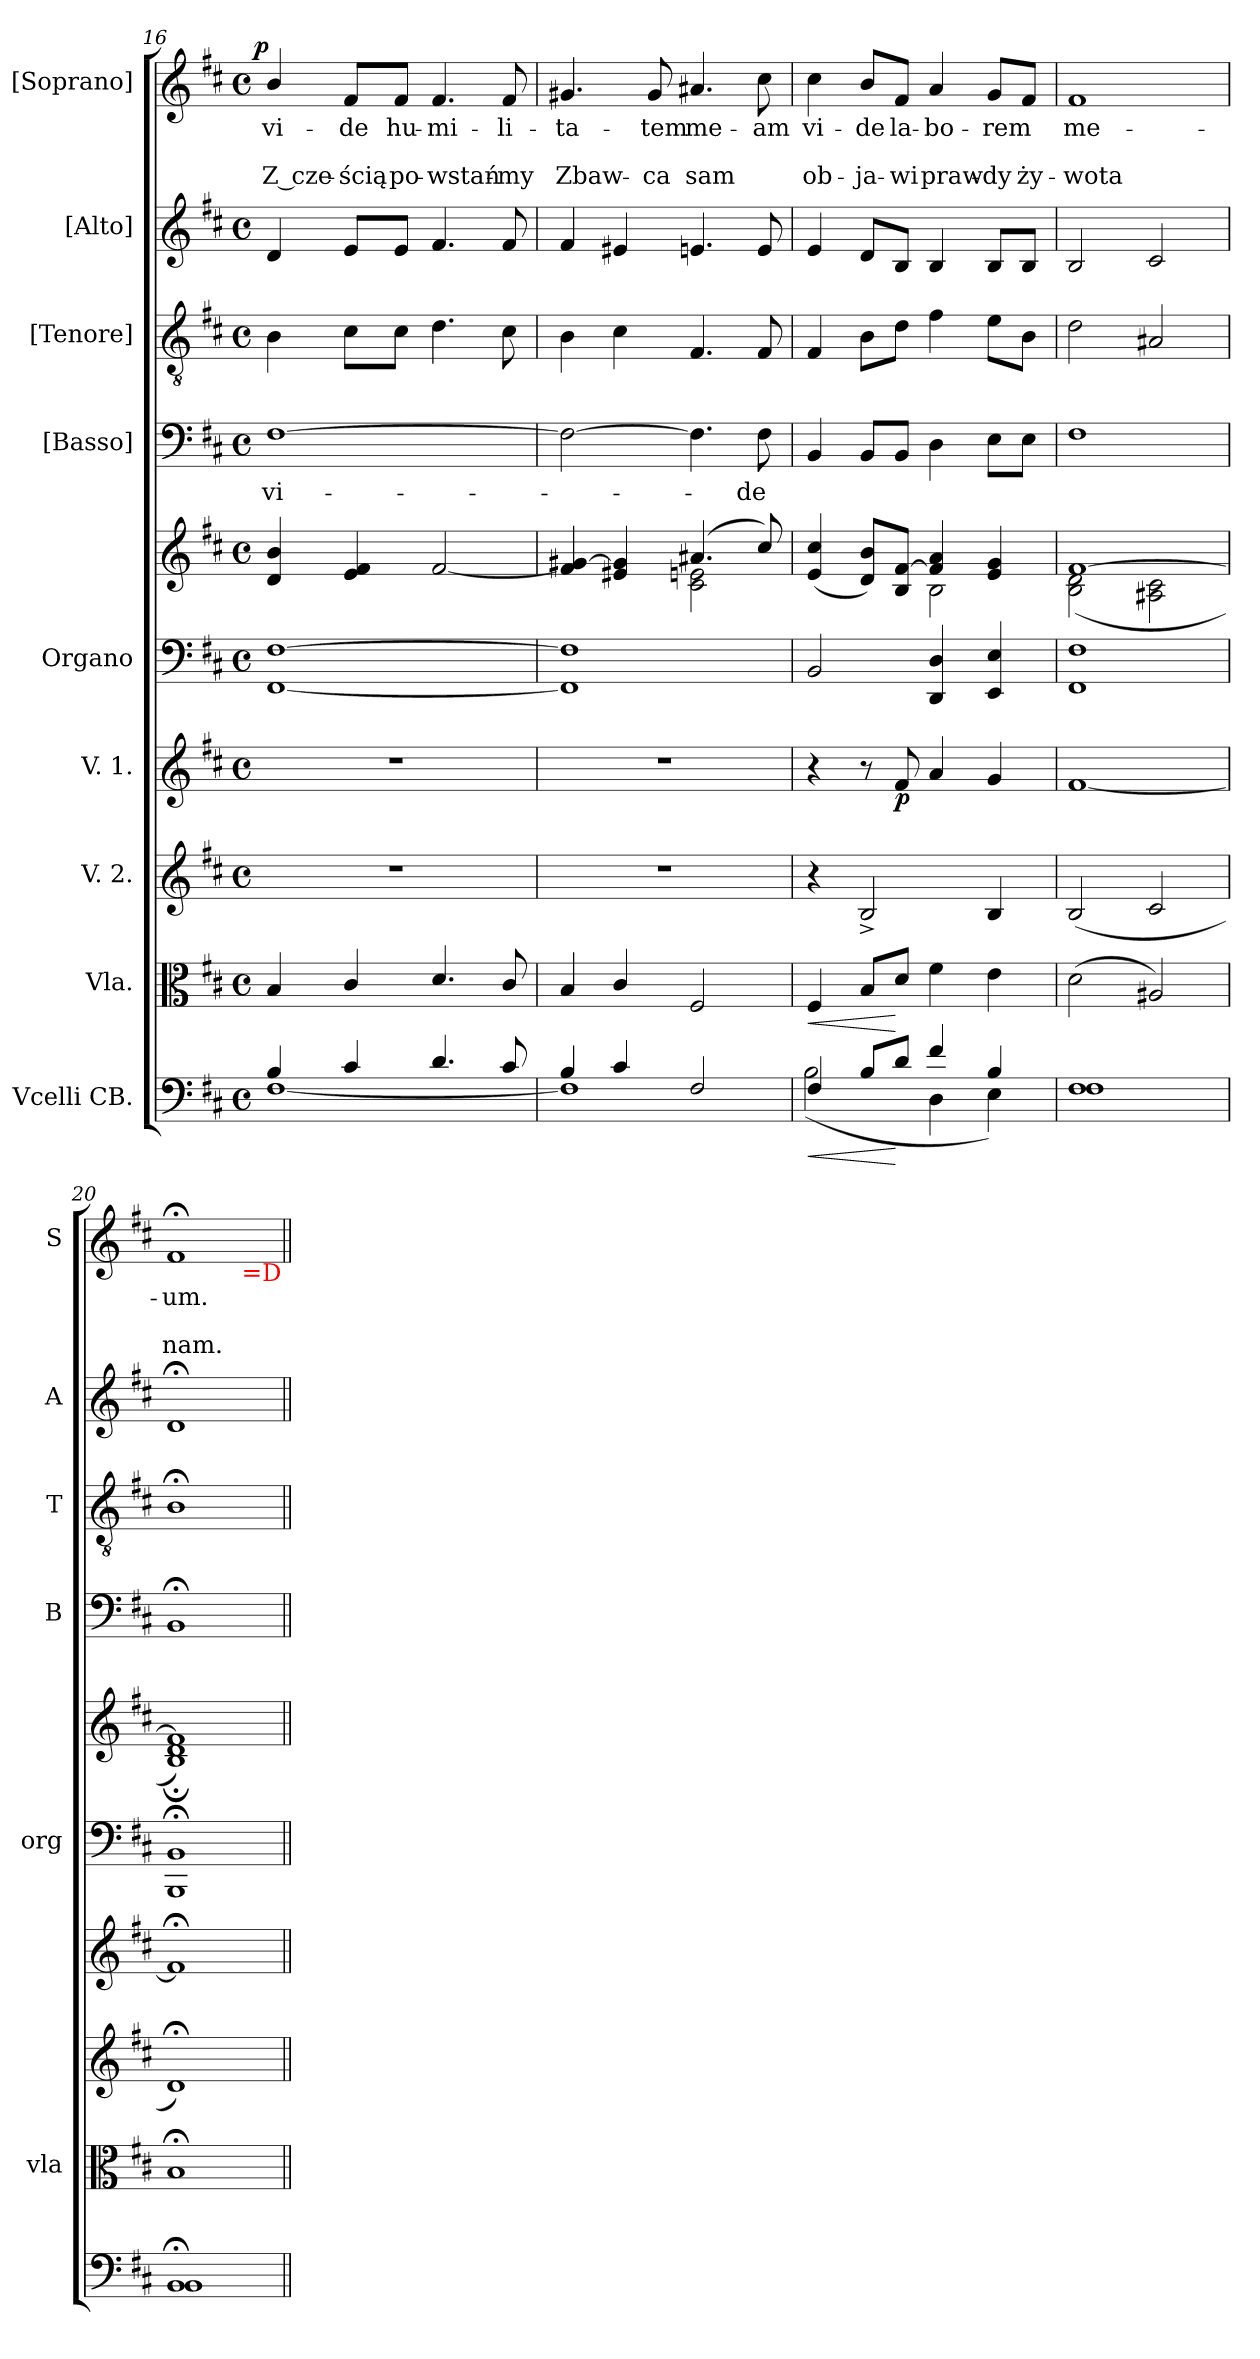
**kern	**dynam	**kern	**dynam	**kern	**kern	**dynam	**kern	**kern	**kern	**text	**kern	**kern	**kern	**text	**text	**text	**dynam
*part9	*part9	*part8	*part8	*part7	*part6	*part6	*part5	*part5	*part4	*part4	*part3	*part2	*part1	*part1	*part1	*part1	*part1
*staff10	*staff10	*staff9	*staff9	*staff8	*staff7	*staff7	*staff6	*staff5	*staff4	*staff4	*staff3	*staff2	*staff1	*staff1	*staff1	*staff1	*staff1
*I"Vcelli CB.	*	*I"Vla.	*	*I"V. 2.	*I"V. 1.	*	*I"Organo	*	*I"[Basso]	*	*I"[Tenore]	*I"[Alto]	*I"[Soprano]	*	*	*	*
*	*	*I'vla	*	*	*	*	*I'org	*	*I'B	*	*I'T	*I'A	*I'S	*	*	*	*
*clefF4	*	*clefC3	*	*clefG2	*clefG2	*	*clefF4	*clefG2	*clefF4	*	*clefGv2	*clefG2	*clefG2	*	*	*	*
*k[f#c#]	*	*k[f#c#]	*	*k[f#c#]	*k[f#c#]	*	*k[f#c#]	*k[f#c#]	*k[f#c#]	*	*k[f#c#]	*k[f#c#]	*k[f#c#]	*	*	*	*
*b:	*	*b:	*	*b:	*b:	*	*b:	*b:	*b:	*	*b:	*b:	*b:	*	*	*	*
*M4/4	*	*M4/4	*	*M4/4	*M4/4	*	*M4/4	*M4/4	*M4/4	*	*M4/4	*M4/4	*M4/4	*	*	*	*
*met(c)	*	*met(c)	*	*met(c)	*met(c)	*	*met(c)	*met(c)	*met(c)	*	*met(c)	*met(c)	*met(c)	*	*	*	*
=16	=16	=16	=16	=16	=16	=16	=16	=16	=16	=16	=16	=16	=16	=16	=16	=16	=16
*^	*	*	*	*	*	*	*	*	*	*	*	*	*	*	*	*	*
!	!	!	!	!	!	!	!	!	!	!	!	!	!	!	!	!	!	!LO:DY:a:rj
4B/	[1F#	.	4B/	.	1r	1r	.	[1FF# [1F#	4d/ 4b/	[>1F#	vi-	4B\	4d/	4b/	vi-	.	Z cze-	p
4c#/	.	.	4c#/	.	.	.	.	.	4e/ 4f#/	.	.	8c#\L	8e/L	8f#/L	-de	.	-ścią	.
.	.	.	.	.	.	.	.	.	.	.	.	8c#\J	8e/J	8f#/J	hu-	.	po-	.
4.d/	.	.	4.d/	.	.	.	.	.	[2f#/	.	.	4.d\	4.f#/	4.f#/	-mi-	.	-wstań-	.
8c#/	.	.	8c#/	.	.	.	.	.	.	.	.	8c#\	8f#/	8f#/	-li-	.	-my	.
=17	=17	=17	=17	=17	=17	=17	=17	=17	=17	=17	=17	=17	=17	=17	=17	=17	=17	=17
*	*	*	*	*	*	*	*	*	*^	*	*	*	*	*	*	*	*	*
4B/	1F#]	.	4B/	.	1r	1r	.	1FF#] 1F#]	4f#]/ [4g#X/	2rcyy	2F#\_	.	4B\	4f#/	4.g#X/	-ta-	.	Zbaw-	.
4c#/	.	.	4c#/	.	.	.	.	.	4e#X/ 4g#]/	.	.	.	4c#\	4e#X/	.	.	.	.	.
.	.	.	.	.	.	.	.	.	.	.	.	.	.	.	8g#/	-tem	.	-ca	.
2F#/	.	.	2F#/	.	.	.	.	.	(>4.a#X/	2c#\ 2en\	4.F#\]	.	4.F#/	4.en/	4.a#X/	me-	.	sam	.
.	.	.	.	.	.	.	.	.	8cc#/)	.	8F#\	-de	8F#/	8e/	8cc#\	-am	.	.	.
=18	=18	=18	=18	=18	=18	=18	=18	=18	=18	=18	=18	=18	=18	=18	=18	=18	=18	=18	=18
!	!	!LO:HP:b	!	!LO:HP:b	!	!	!	!	!	!	!	!	!	!	!	!	!	!	!
4F#/	(<2B\	<	4F#/	<	4r	4r	.	2BB/	(>4e/ 4cc#/	2rcyy	4BB/	.	4F#/	4e/	4cc#\	vi-	.	ob-	.
8B/L	.	.	8B/L	.	2B^</	8r	.	.	8d/ 8b/L)	.	8BB/L	.	8B\L	8d/L	8b/L	-de	.	-ja-	.
!	!	!	!	!	!	!	!LO:DY:b	!	!	!	!	!	!	!	!	!	!	!	!
8d/J	.	[	8d/J	[	.	8f#/	p	.	8B/ [8f#/J	.	8BB/J	.	8d\J	8B/J	8f#/J	la-	.	-wi	.
4f#/	4D\	.	4f#\	.	.	4a/	.	4DD/ 4D/	4f#]/ 4a/	2B\	4D\	.	4f#\	4B/	4a/	-bo-	.	praw-	.
4B/	4E\)	.	4e\	.	4B/	4g/	.	4EE/ 4E/	4e/ 4g/	.	8E\L	.	8e\L	8B/L	8g/L	-rem	.	-dy	.
.	.	.	.	.	.	.	.	.	.	.	8E\J	.	8B\J	8B/J	8f#/J	.	.	ży-	.
=19	=19	=19	=19	=19	=19	=19	=19	=19	=19	=19	=19	=19	=19	=19	=19	=19	=19	=19	=19
1F#	1F#	.	(>2d\	.	(<2B/	[1f#	.	1FF# 1F#	[1f#	(<2B\ 2d\	1F#	.	2d\	2B/	1f#	me-	.	-wo­ta	.
.	.	.	2A#X/)	.	2c#/	.	.	.	.	2A#X\ 2c#\	.	.	2A#X/	2c#/	.	.	.	.	.
=20	=20	=20	=20	=20	=20	=20	=20	=20	=20	=20	=20	=20	=20	=20	=20	=20	=20	=20	=20
1BB;<	1BB	.	1B;<	.	1d;<)	1f#;<]	.	1BBB;< 1BB;<	1f#]	1B;< 1d;<)	1BB;<	.	1B;<	1d;<	1f#;<	-um.	.	nam.	.
!	!	!	!	!	!	!	!	!	!	!	!	!	!	!	!LO:TX:b:color=red:t==D	!	!	!	!
*v	*v	*	*	*	*	*	*	*	*v	*v	*	*	*	*	*	*	*	*	*
=||	=||	=||	=||	=||	=||	=||	=||	=||	=||	=||	=||	=||	=||	=||	=||	=||	=||
*-	*-	*-	*-	*-	*-	*-	*-	*-	*-	*-	*-	*-	*-	*-	*-	*-	*-
